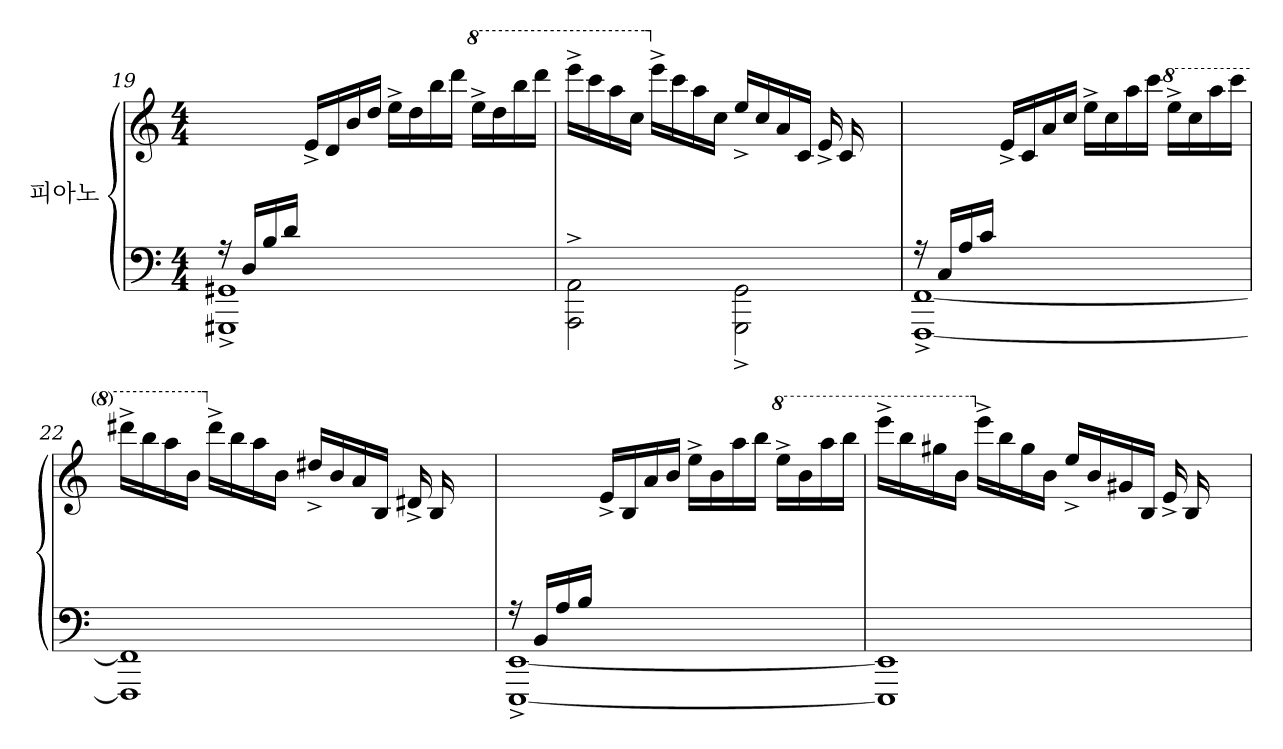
**kern	**kern
*part1	*part1
*staff2	*staff1
*I"피아노	*
!!LO:LB:g=z
*clefF4	*clefG2
*k[]	*k[]
*M4/4	*M4/4
=19	=19
*^	*
16r	1GGG#X^ 1GG#X^	4ryy
16D/LL	.	.
16B/	.	.
16d/JJ	.	.
4ryy	.	16e^/LL
.	.	16d/
.	.	16b/
.	.	16dd/JJ
2ryy	.	16ee^\LL
.	.	16dd\
.	.	16bb\
.	.	16ddd\JJ
*	*	*8va
.	.	16eee^\LL
.	.	16ddd\
.	.	16bbb\
.	.	16dddd\JJ
=20	=20	=20
*	*	*^
2.ryy	2AAA\^ 2AA\^	16eeee^\LL	2.ryy
.	.	16cccc\	.
.	.	16aaa\	.
.	.	16ccc\JJ	.
*	*	*X8va	*
.	.	16eee^\LL	.
.	.	16ccc\	.
.	.	16aa\	.
.	.	16cc\JJ	.
.	2GGG\^ 2GG\^	16ee^/LL	.
.	.	16cc/	.
.	.	16a/	.
.	.	16c/JJ	.
8ryy	.	16ryy	16e^/LL
.	.	16ryy	16c/
16A/	.	16ryy	8ryy
16C/JJ	.	16ryy	.
*	*	*v	*v
!!LO:PB:g=z
=21	=21	=21
16r	[1FFF^ [1FF^	4ryy
16C/LL	.	.
16A/	.	.
16c/JJ	.	.
4ryy	.	16e^/LL
.	.	16c/
.	.	16a/
.	.	16cc/JJ
2ryy	.	16ee^\LL
.	.	16cc\
.	.	16aa\
.	.	16ccc\JJ
*	*	*8va
.	.	16eee^\LL
.	.	16ccc\
.	.	16aaa\
.	.	16cccc\JJ
=22	=22	=22
*	*	*^
2.ryy	1FFF] 1FF]	16dddd#X^\LL	2.ryy
.	.	16bbb\	.
.	.	16aaa\	.
.	.	16bb\JJ	.
*	*	*X8va	*
.	.	16ddd#^\LL	.
.	.	16bb\	.
.	.	16aa\	.
.	.	16b\JJ	.
.	.	16dd#X^/LL	.
.	.	16b/	.
.	.	16a/	.
.	.	16B/JJ	.
8ryy	.	16ryy	16d#X^/LL
.	.	16ryy	16B/
16A/	.	16ryy	8ryy
16BB/JJ	.	16ryy	.
*	*	*v	*v
!!LO:LB:g=z
=23	=23	=23
16r	[1EEE^ [1EE^	4ryy
16BB/LL	.	.
16A/	.	.
16B/JJ	.	.
4ryy	.	16e^/LL
.	.	16B/
.	.	16a/
.	.	16b/JJ
2ryy	.	16ee^\LL
.	.	16b\
.	.	16aa\
.	.	16bb\JJ
*	*	*8va
.	.	16eee^\LL
.	.	16bb\
.	.	16aaa\
.	.	16bbb\JJ
=24	=24	=24
*	*	*^
2.ryy	1EEE] 1EE]	16eeee^\LL	2.ryy
.	.	16bbb\	.
.	.	16ggg#X\	.
.	.	16bb\JJ	.
*	*	*X8va	*
.	.	16eee^\LL	.
.	.	16bb\	.
.	.	16gg#\	.
.	.	16b\JJ	.
.	.	16ee^/LL	.
.	.	16b/	.
.	.	16g#X/	.
.	.	16B/JJ	.
8ryy	.	16ryy	16e^/LL
.	.	16ryy	16B/
16G#X/	.	16ryy	8ryy
16BB/JJ	.	16ryy	.
*v	*v	*	*
*	*v	*v
=	=
*-	*-
